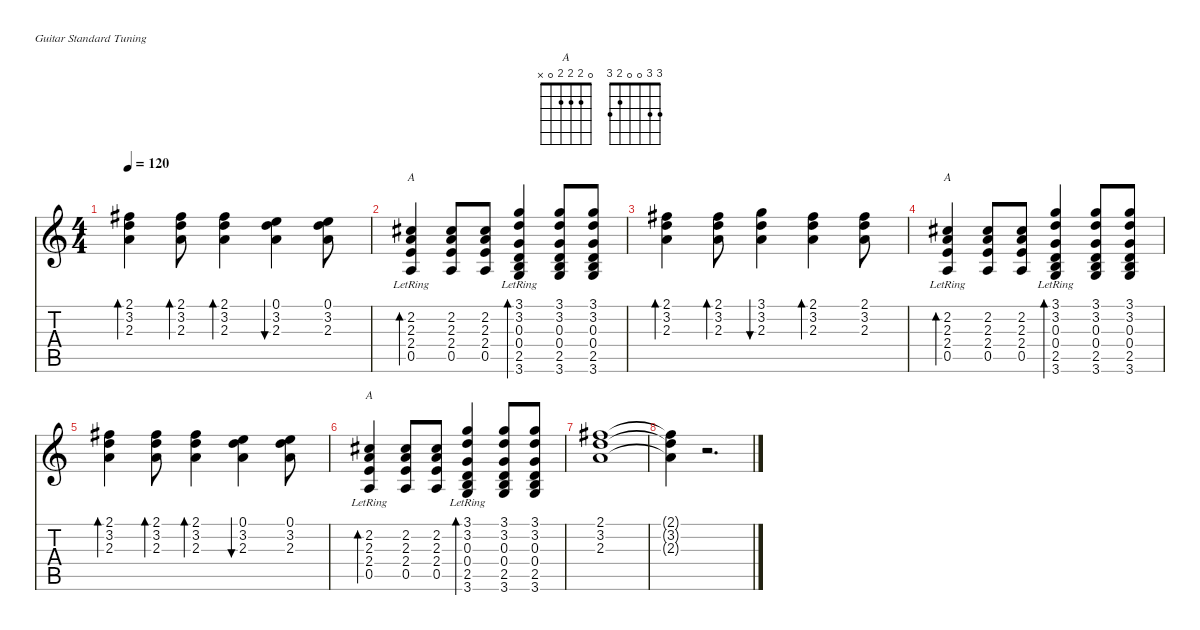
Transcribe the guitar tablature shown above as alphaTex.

\defaultSystemsLayout 4
\hideDynamics
\bracketExtendMode nobrackets
\singleTrackTrackNamePolicy hidden
\multiTrackTrackNamePolicy hidden
\otherSystemsTrackNameOrientation horizontal
\track ("Guitar 2" "s.guit.") {instrument acousticguitarsteel}
\staff {score tabs}
\tuning (E4 B3 G3 D3 A2 E2)
\chord ("A" 0 2 2 2 0 x)
\chord ("" 3 3 0 0 2 3)
\ts (4 4)
\tempo 120
\clef g2
\ks c
(2.1{acc #} 3.2 2.3).4{bd 60 dy f beam Down} (2.1{acc #} 3.2 2.3).8{bd 30 beam Down} (2.1{acc #} 3.2 2.3).4{bd 30 beam Down} (0.1 3.2 2.3).4{bu 30 dy fff beam Down} (0.1 3.2 2.3).8{dy f beam Down} |
(2.2{lr acc #} 2.3{lr} 2.4{lr} 0.5{lr}).4{bd 30 ch "A" beam Up} (2.2{acc #} 2.3 2.4 0.5).8{beam Up} (2.2{acc #} 2.3 2.4 0.5).8{beam Up} (3.1{lr} 3.2{lr} 0.3{lr} 0.4{lr} 2.5{lr} 3.6{lr}).4{bd 30 ch "" beam Up} (3.1 3.2 0.3 0.4 2.5 3.6).8{beam Up} (3.1 3.2 0.3 0.4 2.5 3.6).8{beam Up} |
(2.1{acc #} 3.2 2.3).4{bd 60 beam Down} (2.1{acc #} 3.2 2.3).8{bd 30 beam Down} (3.1 3.2 2.3).4{bu 30 beam Down} (2.1{acc #} 3.2 2.3).4{bd 60 beam Down} (2.1{acc #} 3.2 2.3).8{beam Down} |
(2.2{lr acc #} 2.3{lr} 2.4{lr} 0.5{lr}).4{bd 30 ch "A" beam Up} (2.2{acc #} 2.3 2.4 0.5).8{beam Up} (2.2{acc #} 2.3 2.4 0.5).8{beam Up} (3.1{lr} 3.2{lr} 0.3{lr} 0.4{lr} 2.5{lr} 3.6{lr}).4{bd 30 ch "" beam Up} (3.1 3.2 0.3 0.4 2.5 3.6).8{beam Up} (3.1 3.2 0.3 0.4 2.5 3.6).8{beam Up} |
(2.1{acc #} 3.2 2.3).4{bd 60 beam Down} (2.1{acc #} 3.2 2.3).8{bd 30 beam Down} (2.1{acc #} 3.2 2.3).4{bd 30 beam Down} (0.1 3.2 2.3).4{bu 30 dy fff beam Down} (0.1 3.2 2.3).8{dy f beam Down} |
(2.2{lr acc #} 2.3{lr} 2.4{lr} 0.5{lr}).4{bd 30 ch "A" beam Up} (2.2{acc #} 2.3 2.4 0.5).8{beam Up} (2.2{acc #} 2.3 2.4 0.5).8{beam Up} (3.1{lr} 3.2{lr} 0.3{lr} 0.4{lr} 2.5{lr} 3.6{lr}).4{bd 30 ch "" beam Up} (3.1 3.2 0.3 0.4 2.5 3.6).8{beam Up} (3.1 3.2 0.3 0.4 2.5 3.6).8{beam Up} |
(2.1{acc #} 3.2 2.3).1{beam Down} |
(2.1{t acc #} 3.2{t} 2.3{t}).4{beam Down} r.2{d beam Down}
